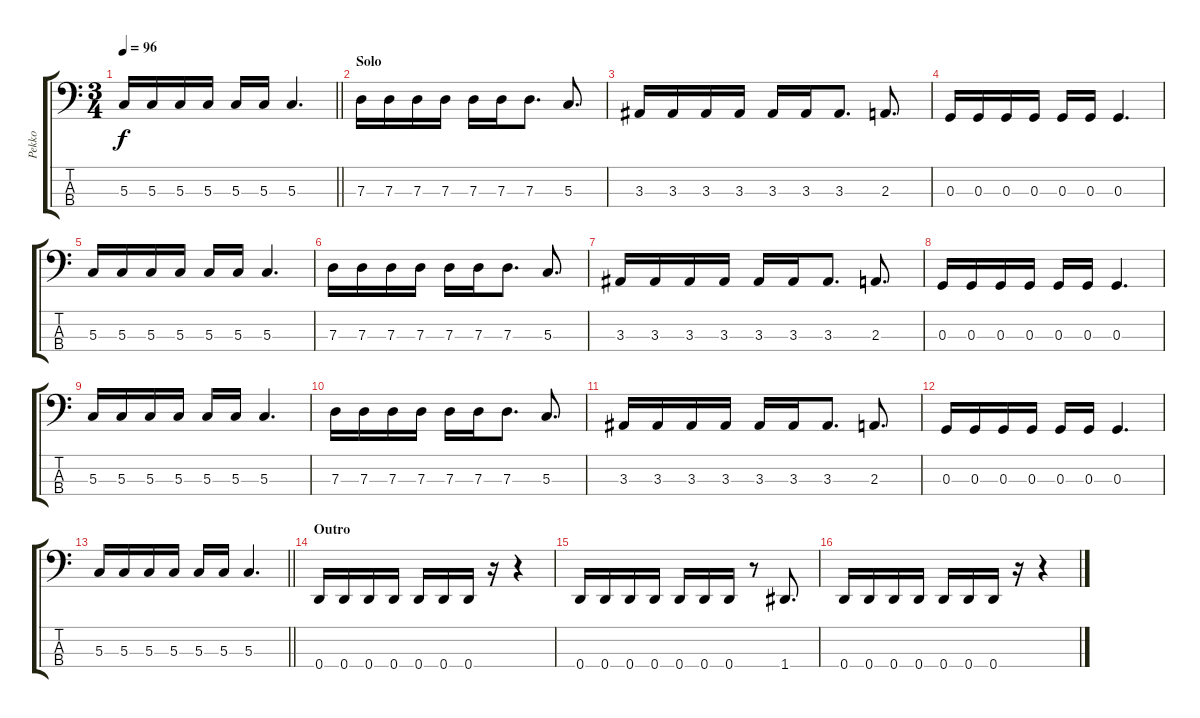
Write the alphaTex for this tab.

\track ("Pekko" "Pekko") {instrument electricbasspick}
\staff {score tabs}
\tuning (F2 C2 G1 D1) {hide}
\ts (3 4)
\tempo 96
\clef f4
\barLineRight lightlight
\ks c
5.3.16{dy f} 5.3.16 5.3.16 5.3.16 5.3.16 5.3.16 5.3.4{d} |
\section ("" "Solo")
7.3.16 7.3.16 7.3.16 7.3.16 7.3.16 7.3.16 7.3.8{d} 5.3.8{d} |
3.3.16 3.3.16 3.3.16 3.3.16 3.3.16 3.3.16 3.3.8{d} 2.3.8{d} |
0.3.16 0.3.16 0.3.16 0.3.16 0.3.16 0.3.16 0.3.4{d} |
5.3.16 5.3.16 5.3.16 5.3.16 5.3.16 5.3.16 5.3.4{d} |
7.3.16 7.3.16 7.3.16 7.3.16 7.3.16 7.3.16 7.3.8{d} 5.3.8{d} |
3.3.16 3.3.16 3.3.16 3.3.16 3.3.16 3.3.16 3.3.8{d} 2.3.8{d} |
0.3.16 0.3.16 0.3.16 0.3.16 0.3.16 0.3.16 0.3.4{d} |
5.3.16 5.3.16 5.3.16 5.3.16 5.3.16 5.3.16 5.3.4{d} |
7.3.16 7.3.16 7.3.16 7.3.16 7.3.16 7.3.16 7.3.8{d} 5.3.8{d} |
3.3.16 3.3.16 3.3.16 3.3.16 3.3.16 3.3.16 3.3.8{d} 2.3.8{d} |
0.3.16 0.3.16 0.3.16 0.3.16 0.3.16 0.3.16 0.3.4{d} |
\barLineRight lightlight
5.3.16 5.3.16 5.3.16 5.3.16 5.3.16 5.3.16 5.3.4{d} |
\section ("" "Outro")
0.4.16 0.4.16 0.4.16 0.4.16 0.4.16 0.4.16 0.4.16 r.16 r.4 |
0.4.16 0.4.16 0.4.16 0.4.16 0.4.16 0.4.16 0.4.16 r.8 1.4.8{d} |
0.4.16 0.4.16 0.4.16 0.4.16 0.4.16 0.4.16 0.4.16 r.16 r.4
